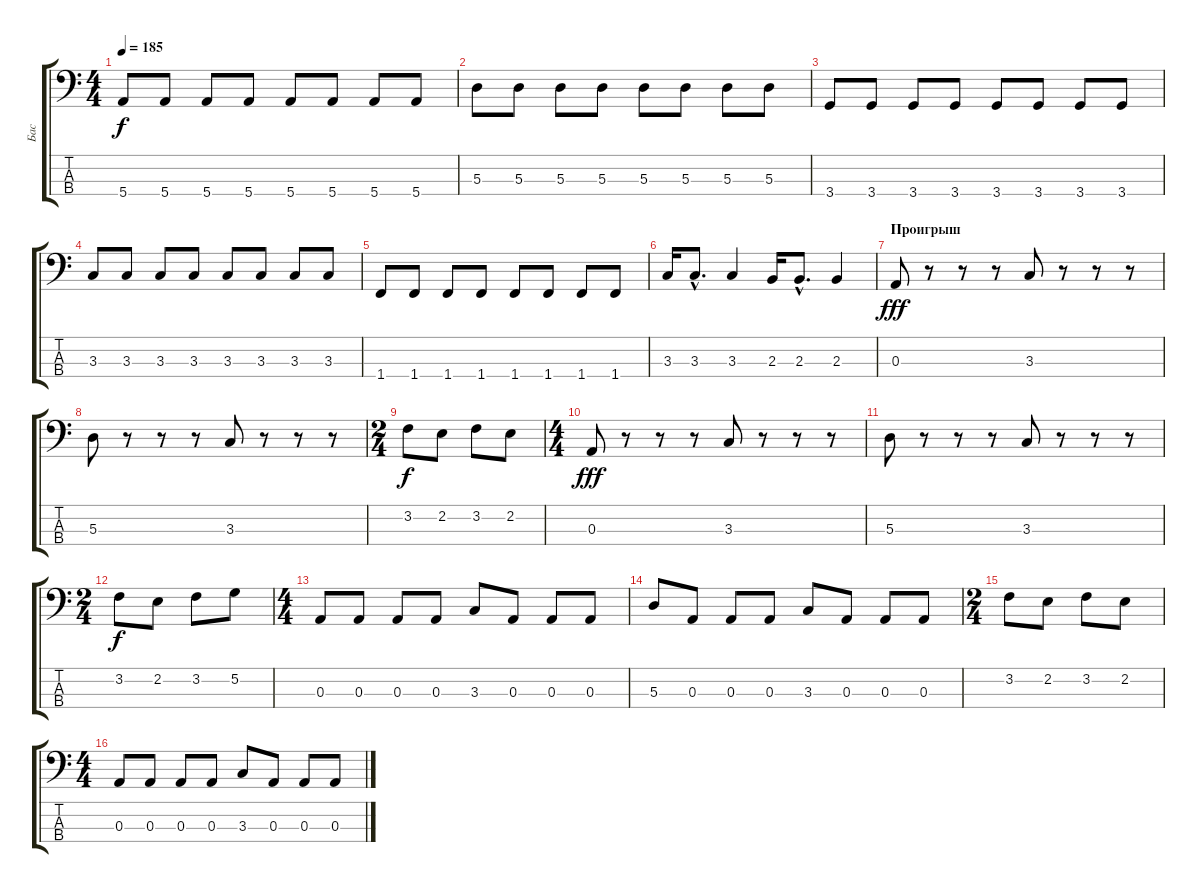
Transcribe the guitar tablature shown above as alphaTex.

\track ("Бас" "Бас") {instrument electricbassfinger}
\staff {score tabs}
\tuning (G2 D2 A1 E1) {hide}
\ts (4 4)
\tempo 185
\clef f4
\ks c
5.4.8{dy f} 5.4.8 5.4.8 5.4.8 5.4.8 5.4.8 5.4.8 5.4.8 |
5.3.8 5.3.8 5.3.8 5.3.8 5.3.8 5.3.8 5.3.8 5.3.8 |
3.4.8 3.4.8 3.4.8 3.4.8 3.4.8 3.4.8 3.4.8 3.4.8 |
3.3.8 3.3.8 3.3.8 3.3.8 3.3.8 3.3.8 3.3.8 3.3.8 |
1.4.8 1.4.8 1.4.8 1.4.8 1.4.8 1.4.8 1.4.8 1.4.8 |
3.3.16 3.3{hac}.8{d} 3.3.4 2.3.16 2.3{hac}.8{d} 2.3.4 |
\section ("" "Проигрыш")
0.3.8{dy fff} r.8 r.8 r.8 3.3.8 r.8 r.8 r.8 |
5.3.8 r.8 r.8 r.8 3.3.8 r.8 r.8 r.8 |
\ts (2 4)
3.2.8{dy f} 2.2.8 3.2.8 2.2.8 |
\ts (4 4)
0.3.8{dy fff} r.8 r.8 r.8 3.3.8 r.8 r.8 r.8 |
5.3.8 r.8 r.8 r.8 3.3.8 r.8 r.8 r.8 |
\ts (2 4)
3.2.8{dy f} 2.2.8 3.2.8 5.2.8 |
\ts (4 4)
0.3.8 0.3.8 0.3.8 0.3.8 3.3.8 0.3.8 0.3.8 0.3.8 |
5.3.8 0.3.8 0.3.8 0.3.8 3.3.8 0.3.8 0.3.8 0.3.8 |
\ts (2 4)
3.2.8 2.2.8 3.2.8 2.2.8 |
\ts (4 4)
0.3.8 0.3.8 0.3.8 0.3.8 3.3.8 0.3.8 0.3.8 0.3.8
